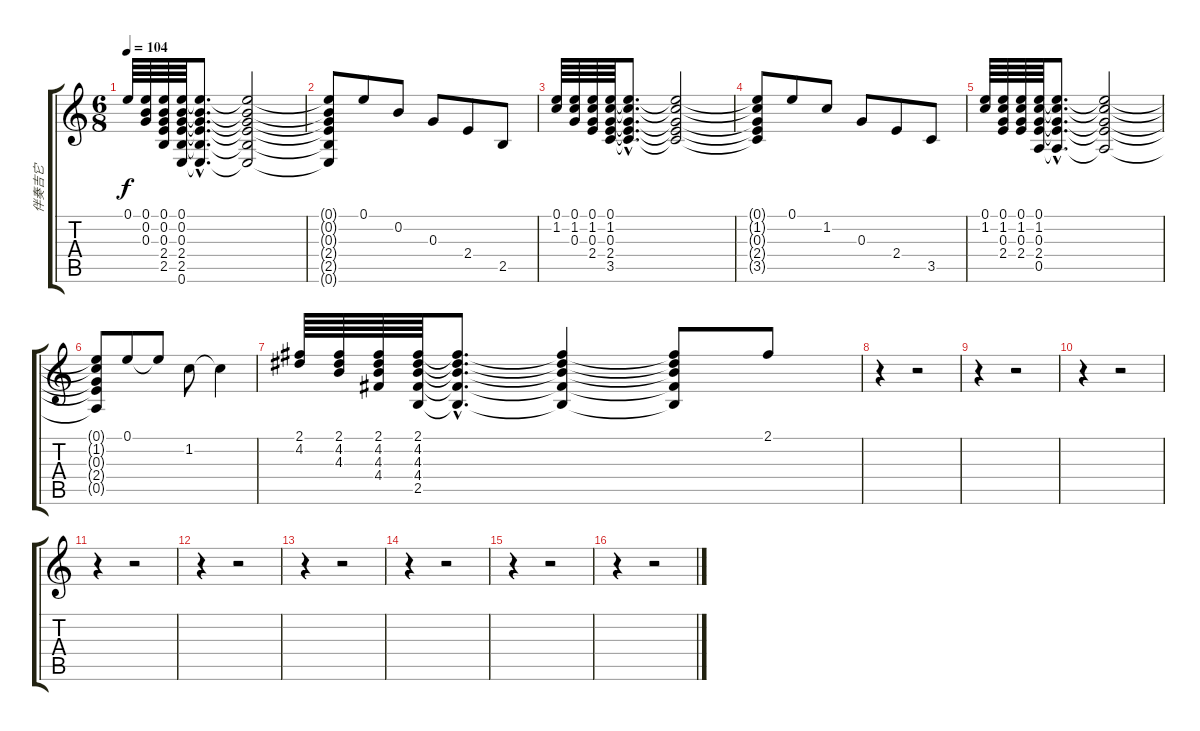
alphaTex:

\track ("伴奏吉它" "伴奏吉它") {instrument acousticguitarsteel}
\staff {score tabs}
\tuning (E4 B3 G3 D3 A2 E2) {hide}
\ts (6 8)
\tempo 104
\clef g2
\ks c
0.1.64{dy f} (0.1 0.2 0.3).64 (0.1 0.2 0.3 2.4 2.5).64 (0.1 0.2 0.3 2.4 2.5 0.6).64 (0.1{hac t} 0.2{hac t} 0.3{hac t} 2.4{hac t} 2.5{hac t} 0.6{hac t}).8{d} (0.1{t} 0.2{t} 0.3{t} 2.4{t} 2.5{t} 0.6{t}).2 |
(0.1{t} 0.2{t} 0.3{t} 2.4{t} 2.5{t} 0.6{t}).8 0.1.8 0.2.8 0.3.8 2.4.8 2.5.8 |
(0.1 1.2).64 (0.1 1.2 0.3).64 (0.1 1.2 0.3 2.4).64 (0.1 1.2 0.3 2.4 3.5).64 (0.1{hac t} 1.2{hac t} 0.3{hac t} 2.4{hac t} 3.5{hac t}).8{d} (0.1{t} 1.2{t} 0.3{t} 2.4{t} 3.5{t}).2 |
(0.1{t} 1.2{t} 0.3{t} 2.4{t} 3.5{t}).8 0.1.8 1.2.8 0.3.8 2.4.8 3.5.8 |
(0.1 1.2).64 (0.1 1.2 0.3 2.4).64 (0.1 1.2 0.3 2.4).64 (0.1 1.2 0.3 2.4 0.5).64 (0.1{hac t} 1.2{hac t} 0.3{hac t} 2.4{hac t} 0.5{hac t}).8{d} (0.1{t} 1.2{t} 0.3{t} 2.4{t} 0.5{t}).2 |
(0.1{t} 1.2{t} 0.3{t} 2.4{t} 0.5{t}).8 0.1.8 0.1{t}.8 1.2.8 1.2{t}.4 |
(2.1 4.2).64 (2.1 4.2 4.3).64 (2.1 4.2 4.3 4.4).64 (2.1 4.2 4.3 4.4 2.5).64 (2.1{hac t} 4.2{hac t} 4.3{hac t} 4.4{hac t} 2.5{hac t}).8{d} (2.1{t} 4.2{t} 4.3{t} 4.4{t} 2.5{t}).4 (2.1{t} 4.2{t} 4.3{t} 4.4{t} 2.5{t}).8 2.1.8 |
r.4 r.2 |
r.4 r.2 |
r.4 r.2 |
r.4 r.2 |
r.4 r.2 |
r.4 r.2 |
r.4 r.2 |
r.4 r.2 |
r.4 r.2
